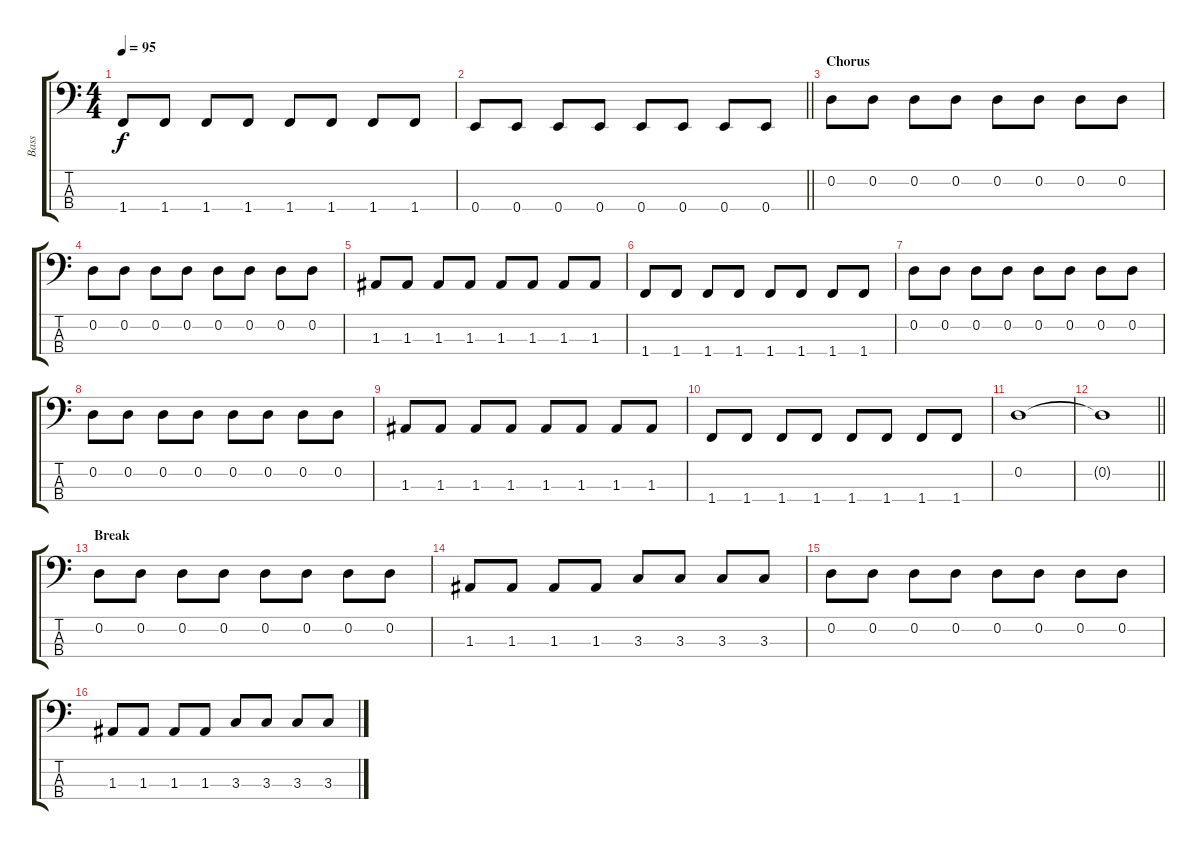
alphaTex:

\track ("Bass" "Bass") {instrument electricbassfinger}
\staff {score tabs}
\tuning (G2 D2 A1 E1) {hide}
\ts (4 4)
\tempo 95
\clef f4
\ks c
1.4.8{dy f} 1.4.8 1.4.8 1.4.8 1.4.8 1.4.8 1.4.8 1.4.8 |
\barLineRight lightlight
0.4.8 0.4.8 0.4.8 0.4.8 0.4.8 0.4.8 0.4.8 0.4.8 |
\section ("" "Chorus")
0.2.8 0.2.8 0.2.8 0.2.8 0.2.8 0.2.8 0.2.8 0.2.8 |
0.2.8 0.2.8 0.2.8 0.2.8 0.2.8 0.2.8 0.2.8 0.2.8 |
1.3.8 1.3.8 1.3.8 1.3.8 1.3.8 1.3.8 1.3.8 1.3.8 |
1.4.8 1.4.8 1.4.8 1.4.8 1.4.8 1.4.8 1.4.8 1.4.8 |
0.2.8 0.2.8 0.2.8 0.2.8 0.2.8 0.2.8 0.2.8 0.2.8 |
0.2.8 0.2.8 0.2.8 0.2.8 0.2.8 0.2.8 0.2.8 0.2.8 |
1.3.8 1.3.8 1.3.8 1.3.8 1.3.8 1.3.8 1.3.8 1.3.8 |
1.4.8 1.4.8 1.4.8 1.4.8 1.4.8 1.4.8 1.4.8 1.4.8 |
0.2.1 |
\barLineRight lightlight
0.2{t}.1 |
\section ("" "Break")
0.2.8 0.2.8 0.2.8 0.2.8 0.2.8 0.2.8 0.2.8 0.2.8 |
1.3.8 1.3.8 1.3.8 1.3.8 3.3.8 3.3.8 3.3.8 3.3.8 |
0.2.8 0.2.8 0.2.8 0.2.8 0.2.8 0.2.8 0.2.8 0.2.8 |
1.3.8 1.3.8 1.3.8 1.3.8 3.3.8 3.3.8 3.3.8 3.3.8
